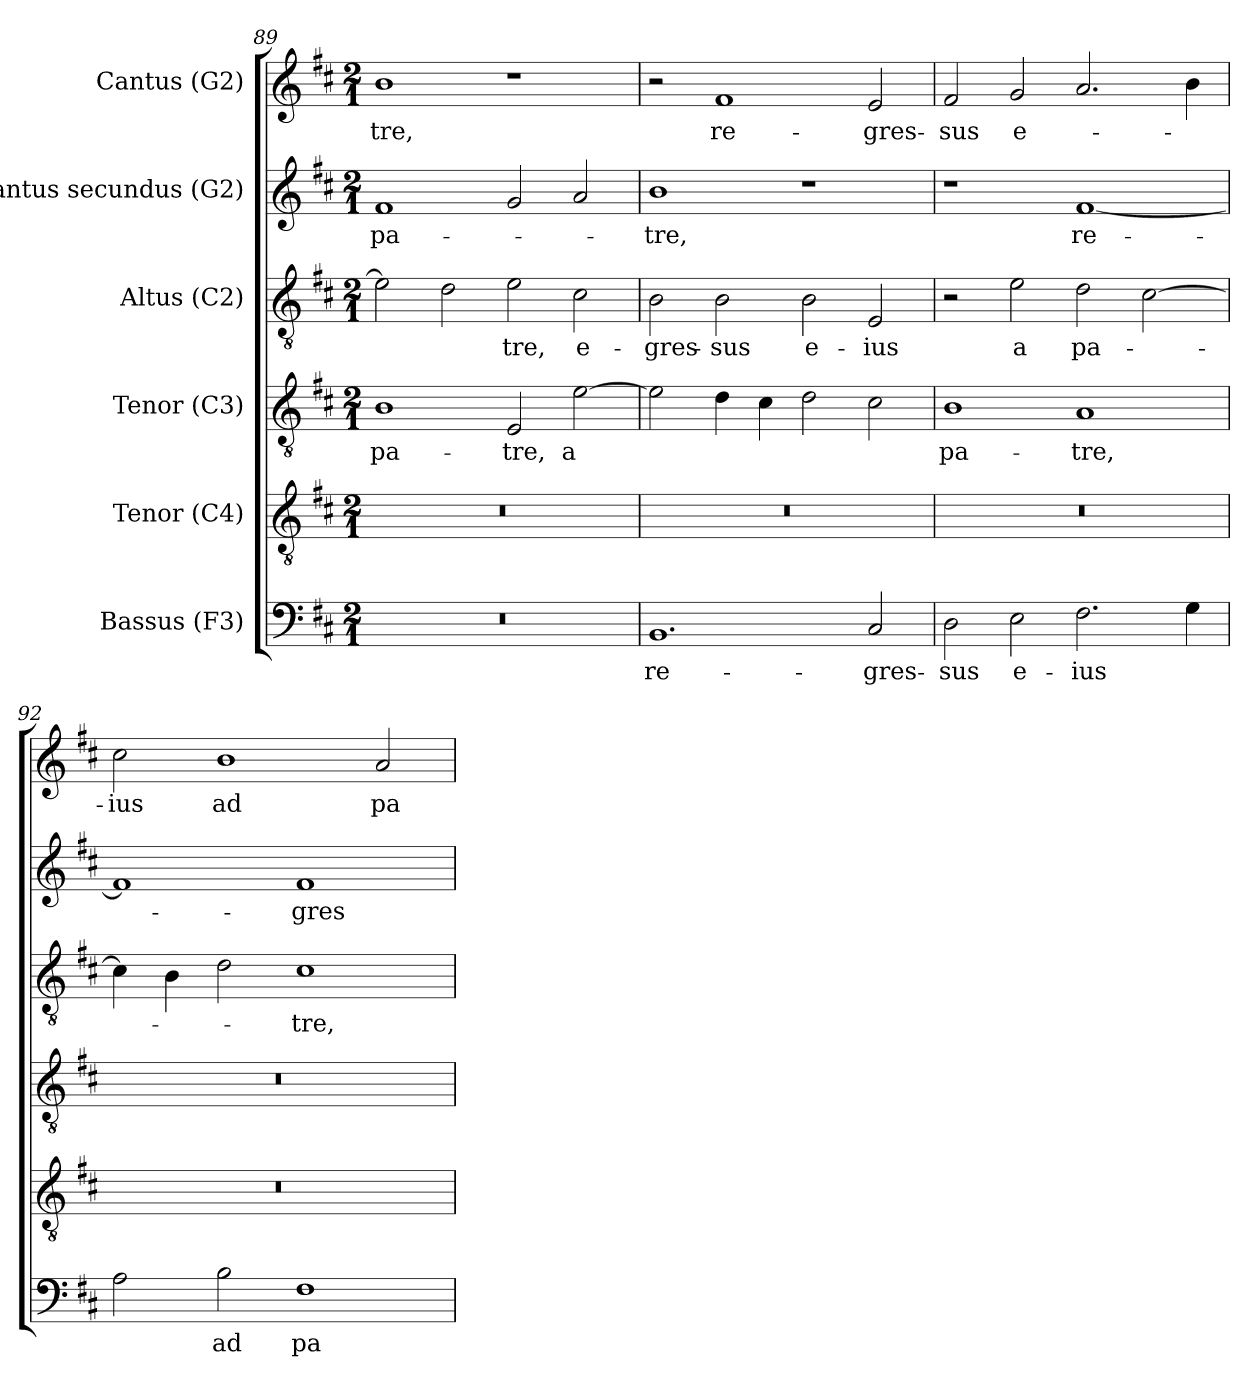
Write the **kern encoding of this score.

**kern	**text	**kern	**kern	**text	**kern	**text	**kern	**text	**kern	**text
*part6	*part6	*part5	*part4	*part4	*part3	*part3	*part2	*part2	*part1	*part1
*staff6	*staff6	*staff5	*staff4	*staff4	*staff3	*staff3	*staff2	*staff2	*staff1	*staff1
*I"Bassus (F3)	*	*I"Tenor (C4)	*I"Tenor (C3)	*	*I"Altus (C2)	*	*I"Cantus secundus (G2)	*	*I"Cantus (G2)	*
*clefF4	*	*clefGv2	*clefGv2	*	*clefGv2	*	*clefG2	*	*clefG2	*
*	*	*	*	*	*ITrd7c12	*	*	*	*	*
*k[f#c#]	*	*k[f#c#]	*k[f#c#]	*	*k[f#c#]	*	*k[f#c#]	*	*k[f#c#]	*
*D:	*	*D:	*D:	*	*D:	*	*D:	*	*D:	*
*M2/1	*	*M2/1	*M2/1	*	*M2/1	*	*M2/1	*	*M2/1	*
=89	=89	=89	=89	=89	=89	=89	=89	=89	=89	=89
!LO:N:vis=1	!	!LO:N:vis=1	!	!	!	!	!	!	!	!
!	!	!	!	!LO:LY:b:color=#000000	!	!	!	!	!	!
!	!	!	!	!	!	!	!	!LO:LY:b:color=#000000	!	!
!	!	!	!	!	!	!	!	!	!	!LO:LY:b:color=#000000
0r	.	0r	1Bi	pa-	2Ei\]	.	1f#i	pa-	1bi	-tre,
.	.	.	.	.	2Di\	.	.	.	.	.
!	!	!	!	!LO:LY:b:color=#000000	!	!	!	!	!	!
!	!	!	!	!	!	!LO:LY:b:color=#000000	!	!	!	!
.	.	.	2Ei/	-tre,	2Ei\	-tre,	2gi/	.	1r	.
!	!	!	!	!LO:LY:b:color=#000000	!	!	!	!	!	!
!	!	!	!	!	!	!LO:LY:b:color=#000000	!	!	!	!
.	.	.	[2ei\	a	2C#i\	e-	2ai/	.	.	.
=90	=90	=90	=90	=90	=90	=90	=90	=90	=90	=90
!	!LO:LY:b:color=#000000	!LO:N:vis=1	!	!	!	!	!	!	!	!
!	!	!	!	!	!	!LO:LY:b:color=#000000	!	!	!	!
!	!	!	!	!	!	!	!	!LO:LY:b:color=#000000	!	!
1.BBi	re-	0r	2ei\]	.	2BBi\	-gres-	1bi	-tre,	2r	.
!	!	!	!	!	!	!LO:LY:b:color=#000000	!	!	!	!
!	!	!	!	!	!	!	!	!	!	!LO:LY:b:color=#000000
.	.	.	4di\	.	2BBi\	-sus	.	.	1f#i	re-
.	.	.	4c#i\	.	.	.	.	.	.	.
!	!	!	!	!	!	!LO:LY:b:color=#000000	!	!	!	!
.	.	.	2di\	.	2BBi\	e-	1r	.	.	.
!	!LO:LY:b:color=#000000	!	!	!	!	!	!	!	!	!
!	!	!	!	!	!	!LO:LY:b:color=#000000	!	!	!	!
!	!	!	!	!	!	!	!	!	!	!LO:LY:b:color=#000000
2C#i/	-gres-	.	2c#i\	.	2EEi/	-ius	.	.	2ei/	-gres-
=91	=91	=91	=91	=91	=91	=91	=91	=91	=91	=91
!	!LO:LY:b:color=#000000	!LO:N:vis=1	!	!	!	!	!	!	!	!
!	!	!	!	!LO:LY:b:color=#000000	!	!	!	!	!	!
!	!	!	!	!	!	!	!	!	!	!LO:LY:b:color=#000000
2Di\	-sus	0r	1Bi	pa-	2r	.	1r	.	2f#i/	-sus
!	!LO:LY:b:color=#000000	!	!	!	!	!	!	!	!	!
!	!	!	!	!	!	!LO:LY:b:color=#000000	!	!	!	!
!	!	!	!	!	!	!	!	!	!	!LO:LY:b:color=#000000
2Ei\	e-	.	.	.	2Ei\	a	.	.	2gi/	e-
!	!LO:LY:b:color=#000000	!	!	!	!	!	!	!	!	!
!	!	!	!	!LO:LY:b:color=#000000	!	!	!	!	!	!
!	!	!	!	!	!	!LO:LY:b:color=#000000	!	!	!	!
!	!	!	!	!	!	!	!	!LO:LY:b:color=#000000	!	!
2.F#i\	-ius	.	1Ai	-tre,	2Di\	pa-	[1f#i	re-	2.ai/	.
.	.	.	.	.	[2C#i\	.	.	.	.	.
4Gi\	.	.	.	.	.	.	.	.	4bi\	.
=92	=92	=92	=92	=92	=92	=92	=92	=92	=92	=92
!	!	!LO:N:vis=1	!LO:N:vis=1	!	!	!	!	!	!	!
!	!	!	!	!	!	!	!	!	!	!LO:LY:b:color=#000000
2Ai\	.	0r	0r	.	4C#i\]	.	1f#i]	.	2cc#i\	-ius
.	.	.	.	.	4BBi\	.	.	.	.	.
!	!LO:LY:b:color=#000000	!	!	!	!	!	!	!	!	!
!	!	!	!	!	!	!	!	!	!	!LO:LY:b:color=#000000
2Bi\	ad	.	.	.	2Di\	.	.	.	1bi	ad
!	!LO:LY:b:color=#000000	!	!	!	!	!	!	!	!	!
!	!	!	!	!	!	!LO:LY:b:color=#000000	!	!	!	!
!	!	!	!	!	!	!	!	!LO:LY:b:color=#000000	!	!
1F#i	pa-	.	.	.	1C#i	-tre,	1f#i	-gres-	.	.
!	!	!	!	!	!	!	!	!	!	!LO:LY:b:color=#000000
.	.	.	.	.	.	.	.	.	2ai/	pa-
=	=	=	=	=	=	=	=	=	=	=
*-	*-	*-	*-	*-	*-	*-	*-	*-	*-	*-
